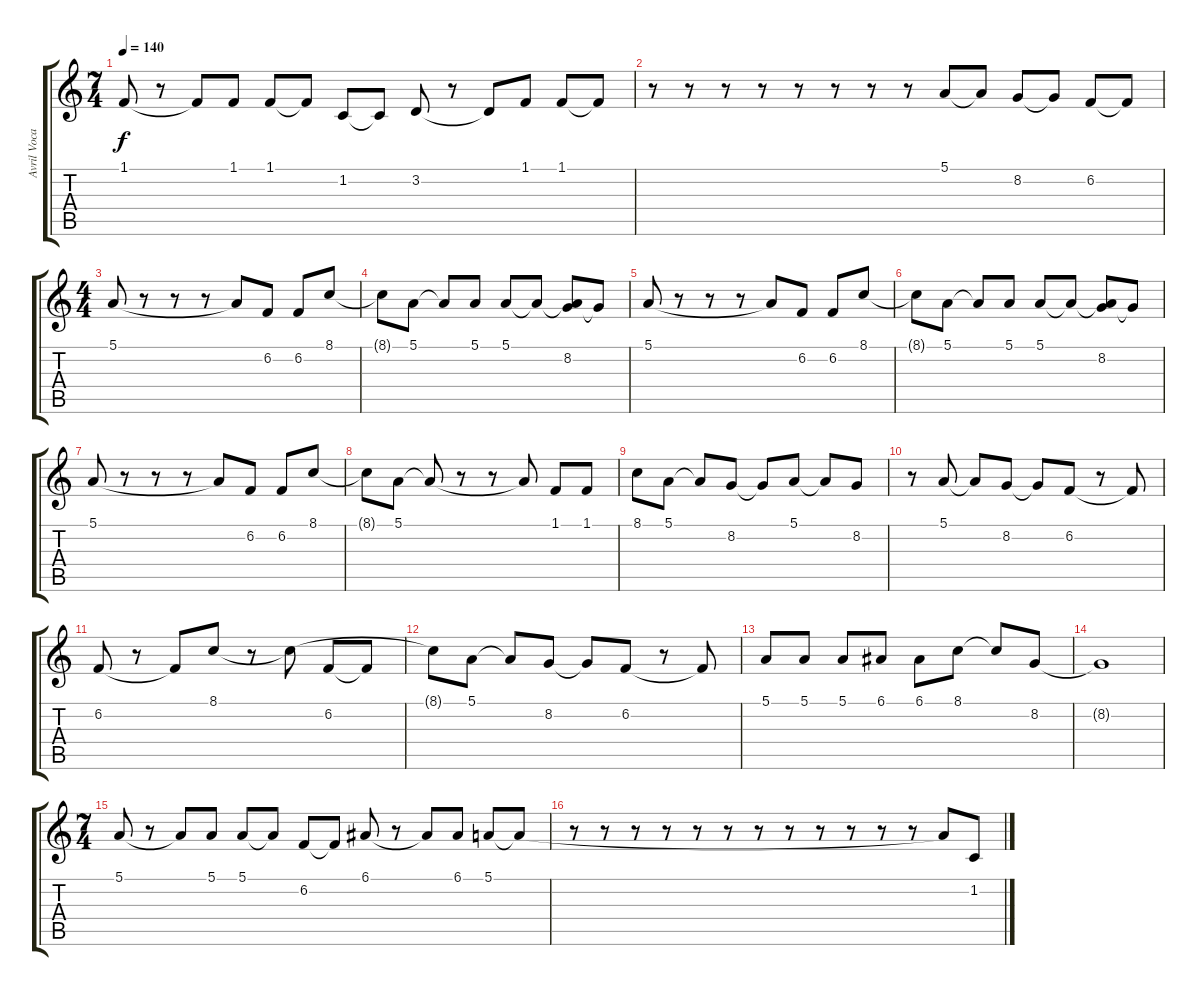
\track ("Avril Vocals" "Avril Voca") {instrument flute}
\staff {score tabs}
\tuning (E4 B3 G3 D3 A2 E2) {hide}
\ts (7 4)
\tempo 140
\clef g2
\ks c
1.1.8{dy f} r.8 1.1{t}.8 1.1.8 1.1.8 1.1{t}.8 1.2.8 1.2{t}.8 3.2.8 r.8 3.2{t}.8 1.1.8 1.1.8 1.1{t}.8 |
r.8 r.8 r.8 r.8 r.8 r.8 r.8 r.8 5.1.8 5.1{t}.8 8.2.8 8.2{t}.8 6.2.8 6.2{t}.8 |
\ts (4 4)
5.1.8 r.8 r.8 r.8 5.1{t}.8 6.2.8 6.2.8 8.1.8 |
8.1{t}.8 5.1.8 5.1{t}.8 5.1.8 5.1.8 5.1{t}.8 (5.1{t} 8.2).8 8.2{t}.8 |
5.1.8 r.8 r.8 r.8 5.1{t}.8 6.2.8 6.2.8 8.1.8 |
8.1{t}.8 5.1.8 5.1{t}.8 5.1.8 5.1.8 5.1{t}.8 (5.1{t} 8.2).8 8.2{t}.8 |
5.1.8 r.8 r.8 r.8 5.1{t}.8 6.2.8 6.2.8 8.1.8 |
8.1{t}.8 5.1.8 5.1{t}.8 r.8 r.8 5.1{t}.8 1.1.8 1.1.8 |
8.1.8 5.1.8 5.1{t}.8 8.2.8 8.2{t}.8 5.1.8 5.1{t}.8 8.2.8 |
r.8 5.1.8 5.1{t}.8 8.2.8 8.2{t}.8 6.2.8 r.8 6.2{t}.8 |
6.2.8 r.8 6.2{t}.8 8.1.8 r.8 8.1{t}.8 6.2.8 6.2{t}.8 |
8.1{t}.8 5.1.8 5.1{t}.8 8.2.8 8.2{t}.8 6.2.8 r.8 6.2{t}.8 |
5.1.8 5.1.8 5.1.8 6.1.8 6.1.8 8.1.8 8.1{t}.8 8.2.8 |
8.2{t}.1 |
\ts (7 4)
5.1.8 r.8 5.1{t}.8 5.1.8 5.1.8 5.1{t}.8 6.2.8 6.2{t}.8 6.1.8 r.8 6.1{t}.8 6.1.8 5.1.8 5.1{t}.8 |
r.8 r.8 r.8 r.8 r.8 r.8 r.8 r.8 r.8 r.8 r.8 r.8 5.1{t}.8 1.2.8
